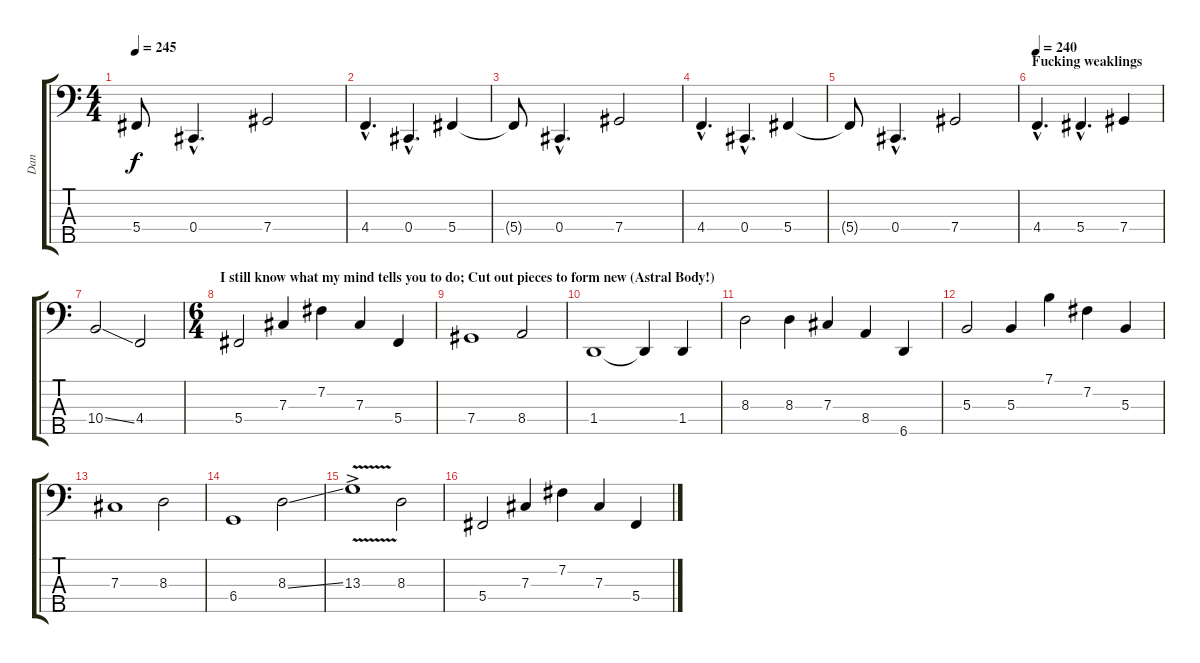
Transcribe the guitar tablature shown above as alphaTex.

\track ("Dan" "Dan") {instrument electricbasspick}
\staff {score tabs}
\tuning (E2 B1 Gb1 Db1 Ab0) {hide}
\ts (4 4)
\tempo 245
\clef f4
\ks c
5.4{t}.8{dy f} 0.4{hac}.4{d} 7.4.2 |
4.4{hac}.4{d} 0.4{hac}.4{d} 5.4.4 |
5.4{t}.8 0.4{hac}.4{d} 7.4.2 |
4.4{hac}.4{d} 0.4{hac}.4{d} 5.4.4 |
5.4{t}.8 0.4{hac}.4{d} 7.4.2 |
\section ("" "Fucking weaklings")
\tempo 240
4.4{hac}.4{d} 5.4{hac}.4{d} 7.4.4 |
10.4{ss}.2 4.4.2 |
\ts (6 4)
\section ("" "I still know what my mind tells you to do; Cut out pieces to form new (Astral Body!)")
5.4.2 7.3.4 7.2.4 7.3.4 5.4.4 |
7.4.1 8.4.2 |
1.4.1 1.4{t}.4 1.4.4 |
8.3.2 8.3.4 7.3.4 8.4.4 6.5.4 |
5.3.2 5.3.4 7.1.4 7.2.4 5.3.4 |
7.3.1 8.3.2 |
6.4.1 8.3{ss}.2 |
13.3{v ac}.1 8.3.2 |
5.4.2 7.3.4 7.2.4 7.3.4 5.4.4
